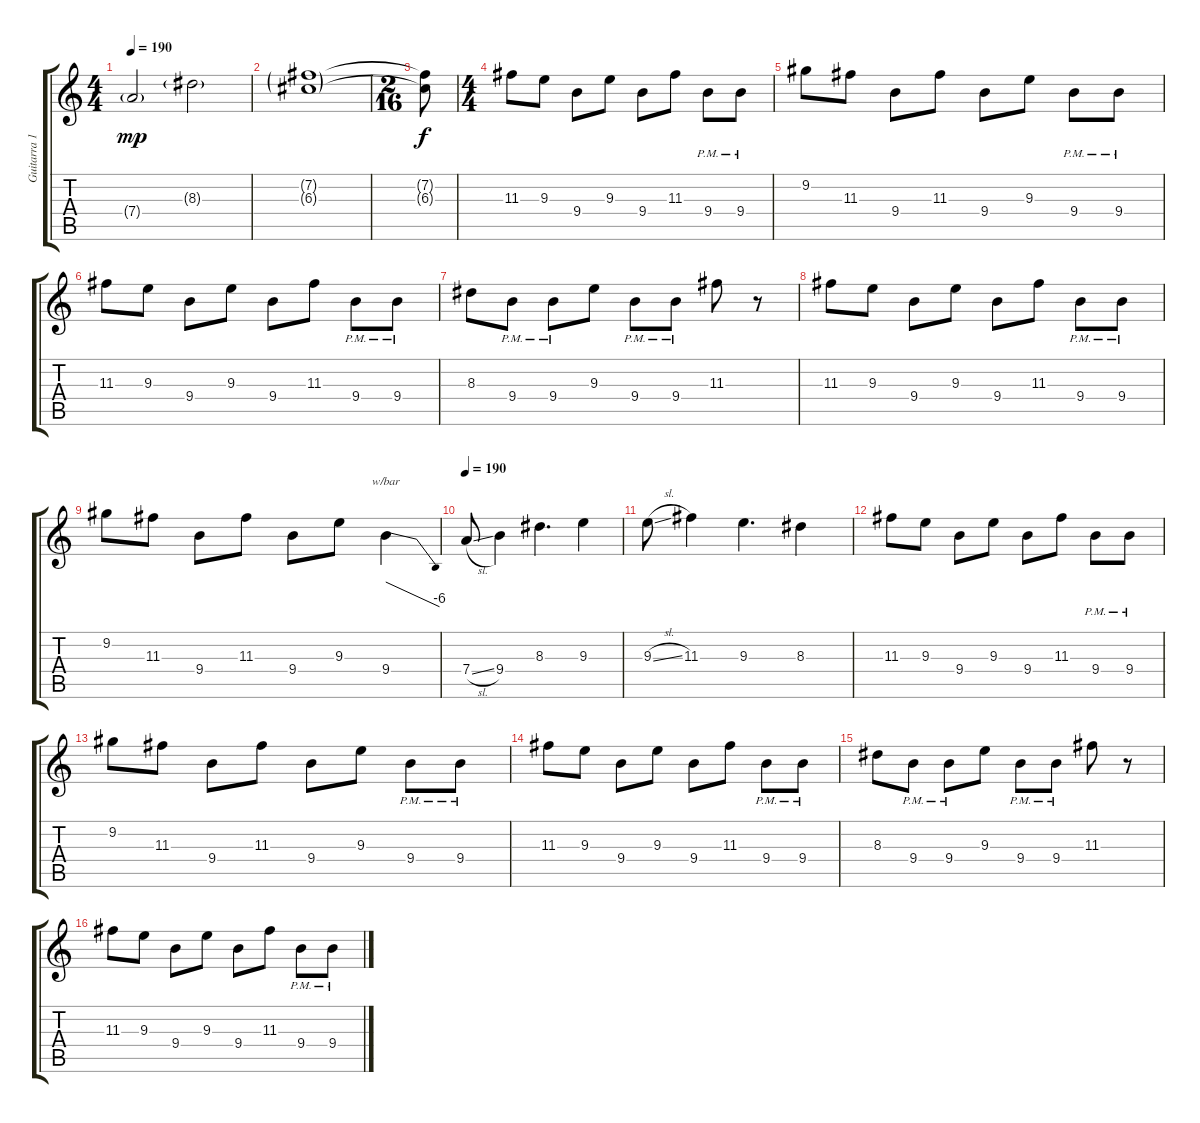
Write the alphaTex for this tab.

\track ("Guitarra 1" "Guitarra 1") {instrument overdrivenguitar}
\staff {score tabs}
\tuning (E4 B3 G3 D3 A2 E2) {hide}
\ts (4 4)
\tempo 190
\clef g2
\ks c
7.4{g}.2{dy mp} 8.3{g}.2 |
(7.2{g} 6.3{g}).1 |
\ts (2 16)
(7.2{t} 6.3{t}).8{dy f} |
\ts (4 4)
11.3.8 9.3.8 9.4.8 9.3.8 9.4.8 11.3.8 9.4{pm}.8 9.4{pm}.8 |
9.2.8 11.3.8 9.4.8 11.3.8 9.4.8 9.3.8 9.4{pm}.8 9.4{pm}.8 |
11.3.8 9.3.8 9.4.8 9.3.8 9.4.8 11.3.8 9.4{pm}.8 9.4{pm}.8 |
8.3.8 9.4{pm}.8 9.4{pm}.8 9.3.8 9.4{pm}.8 9.4{pm}.8 11.3.8 r.8 |
11.3.8 9.3.8 9.4.8 9.3.8 9.4.8 11.3.8 9.4{pm}.8 9.4{pm}.8 |
9.2.8 11.3.8 9.4.8 11.3.8 9.4.8 9.3.8 9.4.4{tbe (dive default 0 0 60 -24)} |
\tempo 190
7.4{sl}.8 9.4.4 8.3.4{d} 9.3.4 |
9.3{sl}.8 11.3.4 9.3.4{d} 8.3.4 |
11.3.8 9.3.8 9.4.8 9.3.8 9.4.8 11.3.8 9.4{pm}.8 9.4{pm}.8 |
9.2.8 11.3.8 9.4.8 11.3.8 9.4.8 9.3.8 9.4{pm}.8 9.4{pm}.8 |
11.3.8 9.3.8 9.4.8 9.3.8 9.4.8 11.3.8 9.4{pm}.8 9.4{pm}.8 |
8.3.8 9.4{pm}.8 9.4{pm}.8 9.3.8 9.4{pm}.8 9.4{pm}.8 11.3.8 r.8 |
11.3.8 9.3.8 9.4.8 9.3.8 9.4.8 11.3.8 9.4{pm}.8 9.4{pm}.8
